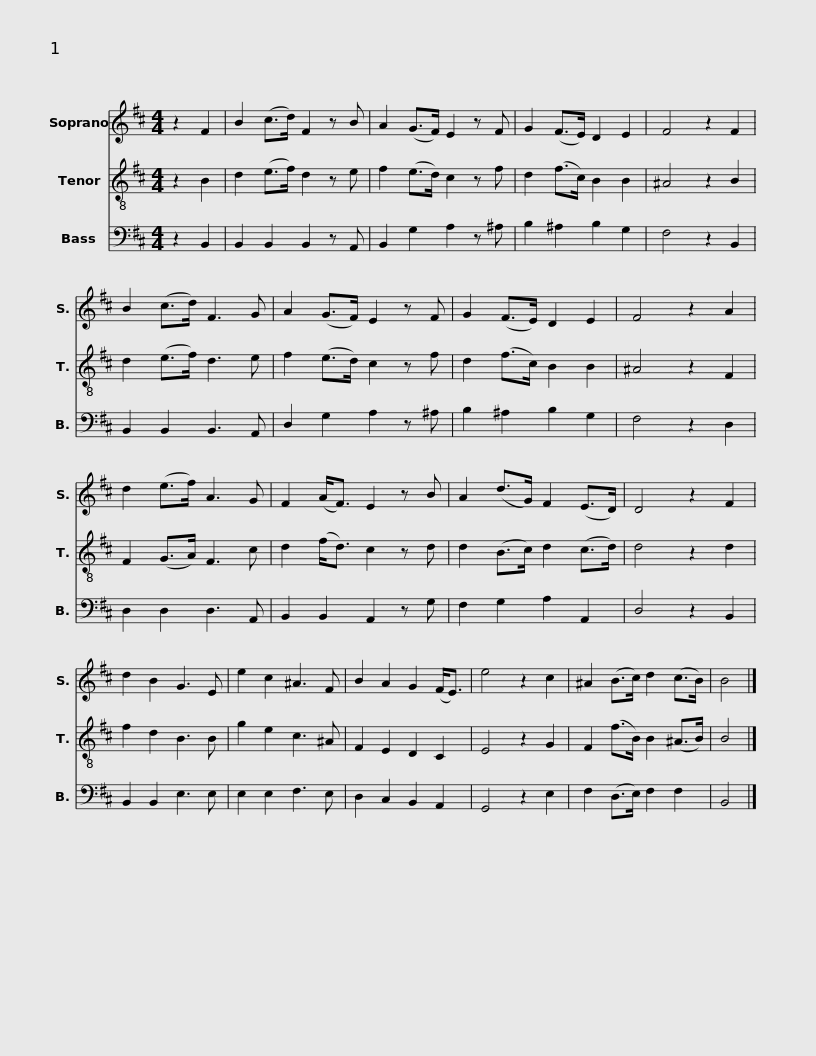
X:1
%%score 1 2 3
L:1/8
M:4/4
I:linebreak $
K:D
V:1 treble
V:2 treble-8
V:3 bass
V:1
 z2 F2 | B2 (c>d) F2 z B | A2 (G>F) E2 z F | G2 (F>E) D2 E2 | F4 z2 F2 | %5
 B2 (c>d) F3 G |$ A2 (G>F) E2 z F | G2 (F>E) D2 E2 | F4 z2 A2 | d2 (e>f) A3 G | %10
 F2 (A<F) E2 z B | A2 (d>G) F2 (E>D) |$ D4 z2 F2 | d2 B2 G3 E | e2 c2 ^A3 F | %15
 B2 A2 G2 (F<E) | e4 z2 c2 | ^A2 (B>c) d2 (c>B) | B4 |] %19
V:2
 z2 B2 | d2 (e>f) d2 z e | f2 (e>d) c2 z f | d2 (f>c) B2 B2 | ^A4 z2 B2 | %5
 d2 (e>f) d3 e |$ f2 (e>d) c2 z f | d2 (f>c) B2 B2 | ^A4 z2 F2 | F2 (G>A) F3 c | %10
 d2 (f<d) c2 z d | d2 (B>c) d2 (c>d) |$ d4 z2 d2 | f2 d2 B3 B | g2 e2 c3 ^A | %15
 F2 E2 D2 C2 | E4 z2 G2 | F2 (f>B) B2 (^A>B) | B4 |] %19
V:3
 z2 B,,2 | B,,2 B,,2 B,,2 z A,, | B,,2 G,2 A,2 z ^A, | B,2 ^A,2 B,2 G,2 | F,4 z2 B,,2 | %5
 B,,2 B,,2 B,,3 A,, |$ D,2 G,2 A,2 z ^A, | B,2 ^A,2 B,2 G,2 | F,4 z2 D,2 | D,2 D,2 D,3 A,, | %10
 B,,2 B,,2 A,,2 z G, | F,2 G,2 A,2 A,,2 |$ D,4 z2 B,,2 | B,,2 B,,2 E,3 E, | E,2 E,2 F,3 E, | %15
 D,2 C,2 B,,2 A,,2 | G,,4 z2 E,2 | F,2 (D,>E,) F,2 F,2 | B,,4 |] %19
